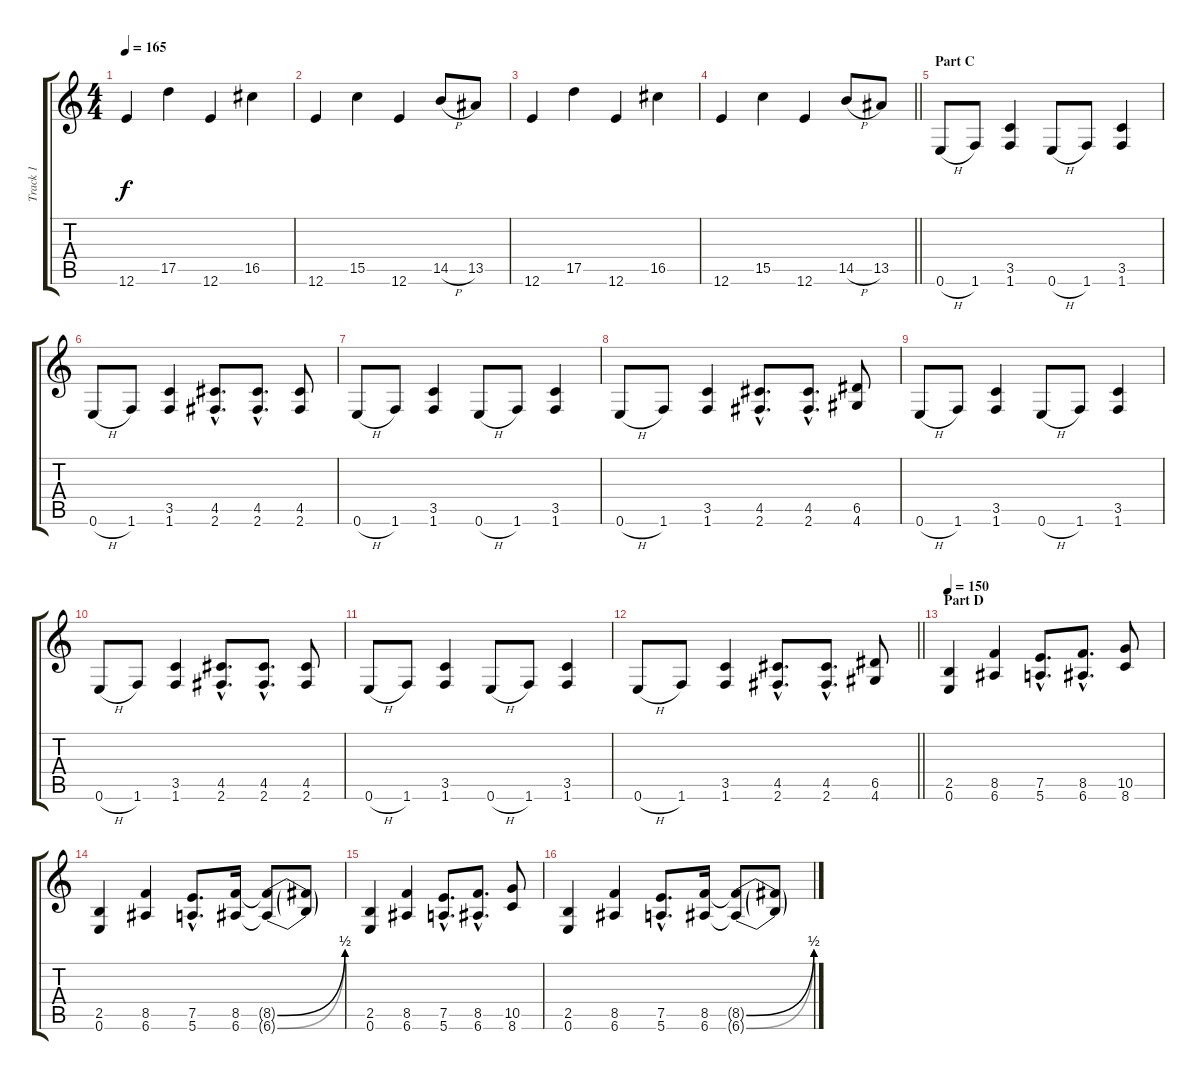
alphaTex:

\track ("Track 1" "Track 1") {instrument distortionguitar}
\staff {score tabs}
\tuning (E4 B3 G3 D3 A2 E2) {hide}
\ts (4 4)
\tempo 165
\clef g2
\ks c
12.6.4{dy f} 17.5.4 12.6.4 16.5.4 |
12.6.4 15.5.4 12.6.4 14.5{h}.8 13.5.8 |
12.6.4 17.5.4 12.6.4 16.5.4 |
\barLineRight lightlight
12.6.4 15.5.4 12.6.4 14.5{h}.8 13.5.8 |
\section ("" "Part C")
0.6{h}.8 1.6.8 (3.5 1.6).4 0.6{h}.8 1.6.8 (3.5 1.6).4 |
0.6{h}.8 1.6.8 (3.5 1.6).4 (4.5{hac} 2.6{hac}).8{d} (4.5{hac} 2.6{hac}).8{d} (4.5 2.6).8 |
0.6{h}.8 1.6.8 (3.5 1.6).4 0.6{h}.8 1.6.8 (3.5 1.6).4 |
0.6{h}.8 1.6.8 (3.5 1.6).4 (4.5{hac} 2.6{hac}).8{d} (4.5{hac} 2.6{hac}).8{d} (6.5 4.6).8 |
0.6{h}.8 1.6.8 (3.5 1.6).4 0.6{h}.8 1.6.8 (3.5 1.6).4 |
0.6{h}.8 1.6.8 (3.5 1.6).4 (4.5{hac} 2.6{hac}).8{d} (4.5{hac} 2.6{hac}).8{d} (4.5 2.6).8 |
0.6{h}.8 1.6.8 (3.5 1.6).4 0.6{h}.8 1.6.8 (3.5 1.6).4 |
\barLineRight lightlight
0.6{h}.8 1.6.8 (3.5 1.6).4 (4.5{hac} 2.6{hac}).8{d} (4.5{hac} 2.6{hac}).8{d} (6.5 4.6).8 |
\section ("" "Part D")
\tempo 150
(2.5 0.6).4 (8.5 6.6).4 (7.5{hac} 5.6{hac}).8{d} (8.5{hac} 6.6{hac}).8{d} (10.5 8.6).8 |
(2.5 0.6).4 (8.5 6.6).4 (7.5{hac} 5.6{hac}).8{d} (8.5 6.6).16 (8.5{be (bend 0 0 60 2) t} 6.6{be (bend 0 0 60 2) t}).8 (8.5{t} 6.6{t}).8 |
(2.5 0.6).4 (8.5 6.6).4 (7.5{hac} 5.6{hac}).8{d} (8.5{hac} 6.6{hac}).8{d} (10.5 8.6).8 |
(2.5 0.6).4 (8.5 6.6).4 (7.5{hac} 5.6{hac}).8{d} (8.5 6.6).16 (8.5{be (bend 0 0 60 2) t} 6.6{be (bend 0 0 60 2) t}).8 (8.5{t} 6.6{t}).8
